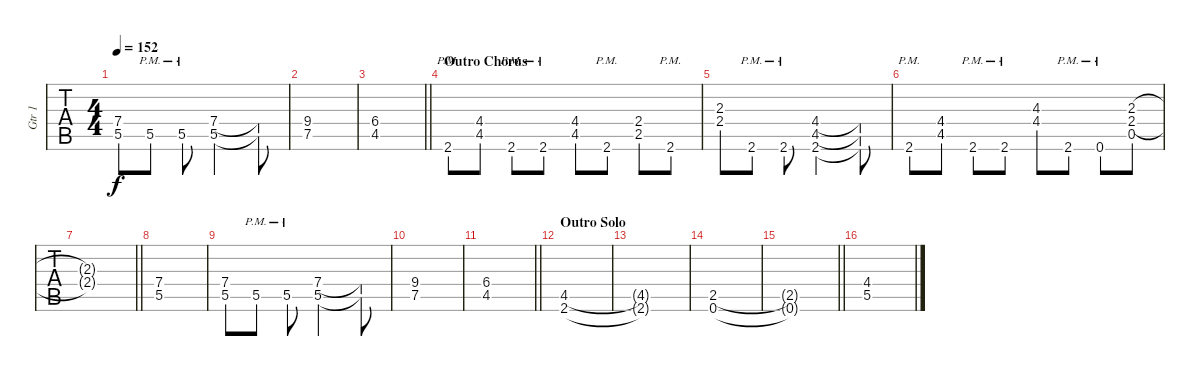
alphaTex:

\track ("Gtr 1" "Gtr 1") {instrument overdrivenguitar}
\staff {tabs}
\tuning (E4 B3 G3 D3 A2 E2) {hide}
\ts (4 4)
\tempo 152
\clef g2
\ks c
(7.4 5.5).8{dy f} 5.5{pm}.8 5.5{pm}.8 (7.4 5.5).2 (7.4{t} 5.5{t}).8 |
(9.4 7.5).1 |
\barLineRight lightlight
(6.4 4.5).1 |
\section ("" "Outro Chorus")
2.6{pm}.8 (4.4 4.5).8 2.6{pm}.8 2.6{pm}.8 (4.4 4.5).8 2.6{pm}.8 (2.4 2.5).8 2.6{pm}.8 |
(2.3 2.4).8 2.6{pm}.8 2.6{pm}.8 (4.4 4.5 2.6).2 (4.4{t} 4.5{t} 2.6{t}).8 |
2.6{pm}.8 (4.4 4.5).8 2.6{pm}.8 2.6{pm}.8 (4.3 4.4).8 2.6{pm}.8 0.6{pm}.8 (2.3 2.4 0.5).8 |
\barLineRight lightlight
(2.3{t} 2.4{t}).1 |
(7.4 5.5).1 |
(7.4 5.5).8 5.5{pm}.8 5.5{pm}.8 (7.4 5.5).2 (7.4{t} 5.5{t}).8 |
(9.4 7.5).1 |
\barLineRight lightlight
(6.4 4.5).1 |
\section ("" "Outro Solo")
(4.5 2.6).1 |
(4.5{t} 2.6{t}).1 |
(2.5 0.6).1 |
\barLineRight lightlight
(2.5{t} 0.6{t}).1 |
(4.4 5.5).1
